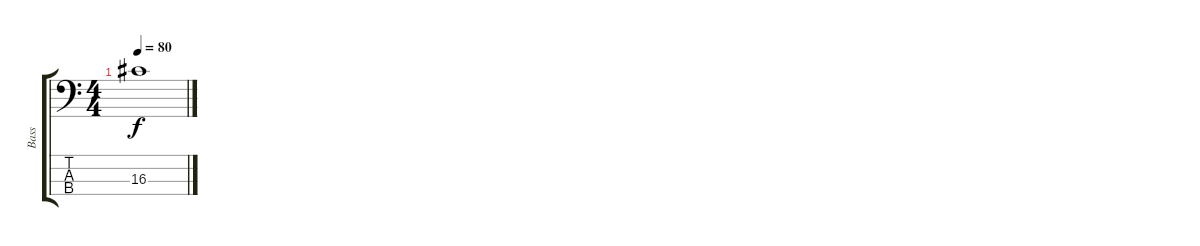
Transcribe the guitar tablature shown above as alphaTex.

\track ("Bass" "Bass") {instrument electricbassfinger}
\staff {score tabs}
\tuning (G2 D2 A1 E1) {hide}
\ts (4 4)
\tempo 80
\clef f4
\ks c
16.3{t}.1{dy f}
